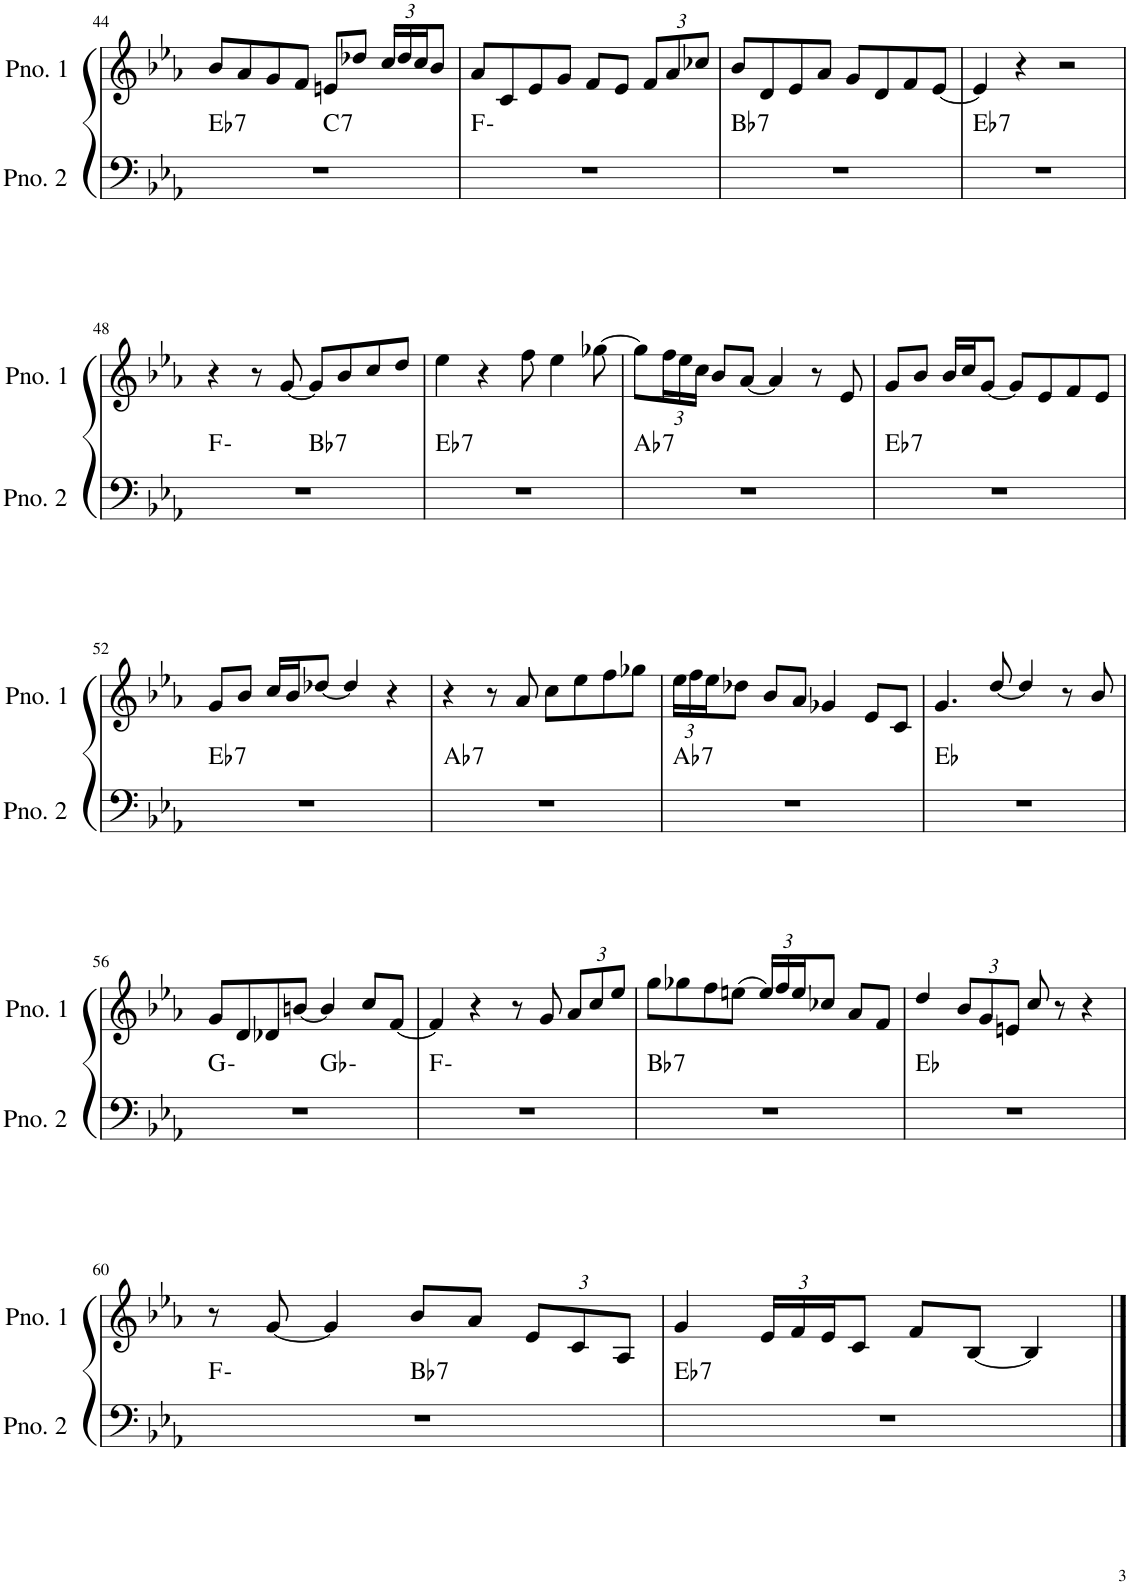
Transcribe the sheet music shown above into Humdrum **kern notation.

**kern	**harte	**kern
*part2	*part2	*part1
*staff2	*	*staff1
*I"ピアノ 2	*	*I"ピアノ 1
!!LO:PB:g=z
*clefF4	*	*clefG2
*k[b-e-a-]	*	*k[b-e-a-]
*M4/4	*	*M4/4
=44	=44	=44
!	!LO:H:kt=7	!
*^	*	*
1r	2ryy	Eb:7	8b-/L
.	.	.	8a-/
.	.	.	8g/
.	.	.	8f/J
!	!	!LO:H:kt=7	!
.	2ryy	C:7	8en/L
.	.	.	8dd-X/J
*	*	*	*Xbrackettup
.	.	.	24cc/LL
.	.	.	24dd-/
.	.	.	24cc/J
.	.	.	8b-/J
*v	*v	*	*
=45	=45	=45
1r	F:min	8a-/L
.	.	8c/
.	.	8e-/
.	.	8g/J
.	.	8f/L
.	.	8e-/J
.	.	12f/L
.	.	12a-/
.	.	12cc-X/J
=46	=46	=46
!	!LO:H:kt=7	!
1r	Bb:7	8b-/L
.	.	8d/
.	.	8e-/
.	.	8a-/J
.	.	8g/L
.	.	8d/
.	.	8f/
.	.	[8e-/J
=47	=47	=47
!	!LO:H:kt=7	!
1r	Eb:7	4e-/]
.	.	4r
.	.	2r
!!LO:LB:g=z
=48	=48	=48
*^	*	*
1r	2ryy	F:min	4r
.	.	.	8r
.	.	.	[8g/
!	!	!LO:H:kt=7	!
.	2ryy	Bb:7	8g/L]
.	.	.	8b-/
.	.	.	8cc/
.	.	.	8dd/J
=49	=49	=49	=49
!	!	!LO:H:kt=7	!
*v	*v	*	*
1r	Eb:7	4ee-\
.	.	4r
.	.	8ff\
.	.	4ee-\
.	.	[8gg-X\
=50	=50	=50
!	!LO:H:kt=7	!
1r	Ab:7	8gg-\L]
.	.	24ff\L
.	.	24ee-\
.	.	24cc\JJ
.	.	8b-/L
.	.	[8a-/J
.	.	4a-/]
.	.	8r
.	.	8e-/
=51	=51	=51
!	!LO:H:kt=7	!
1r	Eb:7	8g/L
.	.	8b-/J
.	.	16b-/LL
.	.	16cc/J
.	.	[8g/J
.	.	8g/L]
.	.	8e-/
.	.	8f/
.	.	8e-/J
!!LO:LB:g=z
=52	=52	=52
!	!LO:H:kt=7	!
1r	Eb:7	8g/L
.	.	8b-/J
.	.	16cc/LL
.	.	16b-/J
.	.	[8dd-X/J
.	.	4dd-/]
.	.	4r
=53	=53	=53
!	!LO:H:kt=7	!
1r	Ab:7	4r
.	.	8r
.	.	8a-/
.	.	8cc\L
.	.	8ee-\
.	.	8ff\
.	.	8gg-X\J
=54	=54	=54
!	!LO:H:kt=7	!
1r	Ab:7	24ee-\LL
.	.	24ff\
.	.	24ee-\J
.	.	8dd-X\J
.	.	8b-/L
.	.	8a-/J
.	.	4g-X/
.	.	8e-/L
.	.	8c/J
=55	=55	=55
1r	Eb:maj	4.g/
.	.	[8dd/
.	.	4dd/]
.	.	8r
.	.	8b-/
!!LO:LB:g=z
=56	=56	=56
*^	*	*
1r	2ryy	G:min	8g/L
.	.	.	8d/
.	.	.	8d-X/
.	.	.	[8bn/J
.	2ryy	Gb:min	4b/]
.	.	.	8cc/L
.	.	.	[8f/J
*v	*v	*	*
=57	=57	=57
1r	F:min	4f/]
.	.	4r
.	.	8r
.	.	8g/
.	.	12a-/L
.	.	12cc/
.	.	12ee-/J
=58	=58	=58
!	!LO:H:kt=7	!
1r	Bb:7	8gg\L
.	.	8gg-X\
.	.	8ff\
.	.	(8een\J
.	.	24ee/LL)
.	.	24ff/
.	.	24ee/J
.	.	8cc-X/J
.	.	8a-/L
.	.	8f/J
=59	=59	=59
1r	Eb:maj	4dd/
.	.	12b-/L
.	.	12g/
.	.	12en/J
.	.	8cc/
.	.	8r
.	.	4r
!!LO:LB:g=z
=60	=60	=60
*^	*	*
1r	2ryy	F:min	8r
.	.	.	[8g/
.	.	.	4g/]
!	!	!LO:H:kt=7	!
.	2ryy	Bb:7	8b-/L
.	.	.	8a-/J
.	.	.	12e-/L
.	.	.	12c/
.	.	.	12A-/J
=61	=61	=61	=61
!	!	!LO:H:kt=7	!
*v	*v	*	*
1r	Eb:7	4g/
.	.	24e-/LL
.	.	24f/
.	.	24e-/J
.	.	8c/J
.	.	8f/L
.	.	[8B-/J
.	.	4B-/]
==	==	==
*-	*-	*-
